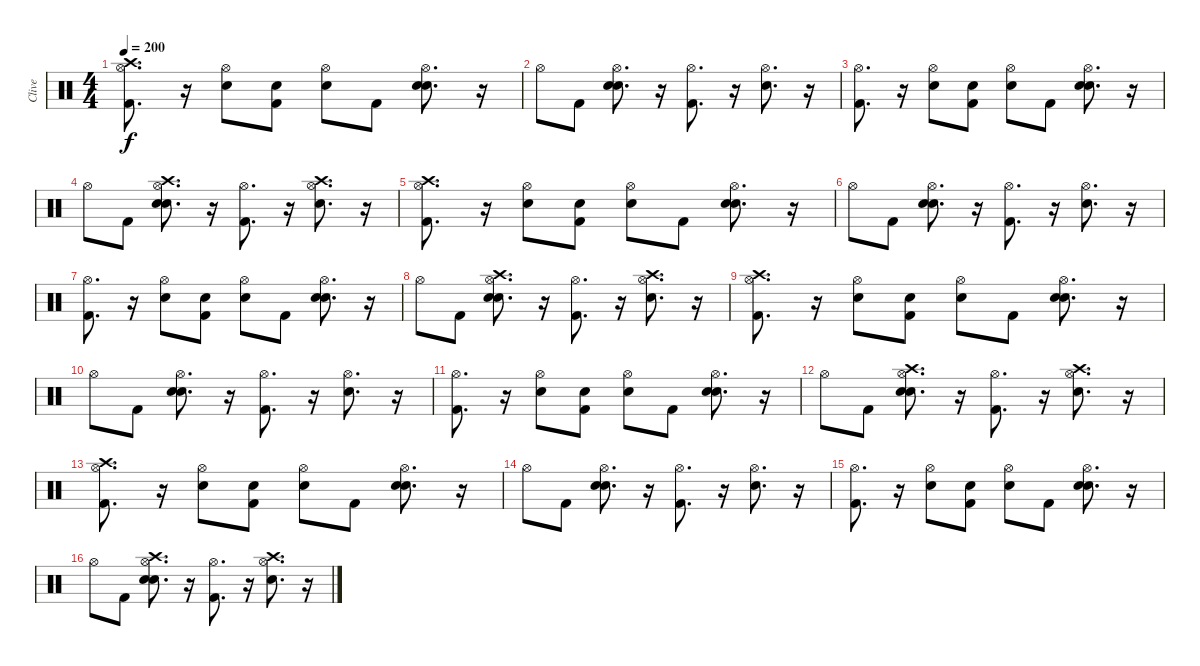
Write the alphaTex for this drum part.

\track ("Clive" "Clive") {instrument percussion}
\staff {score}
\articulation defaults
\ts (4 4)
\tempo 200
\clef neutral
\ks c
("Kick (hit) 2" "Hi-Hat (open)" "Crash high (hit)").8{d dy f} r.16 ("Snare (hit) 2" "Hi-Hat (open)").8 ("Snare (hit)" "Kick (hit) 2").8 ("Snare (hit)" "Hi-Hat (open)").8 "Kick (hit) 2".8 ("Snare (hit)" "Snare (hit) 2" "Hi-Hat (open)").8{d} r.16 |
"Hi-Hat (open)".8 "Kick (hit) 2".8 ("Snare (hit)" "Snare (hit) 2" "Hi-Hat (open)").8{d} r.16 ("Kick (hit) 2" "Hi-Hat (open)").8{d} r.16 ("Snare (hit) 2" "Hi-Hat (open)").8{d} r.16 |
("Kick (hit) 2" "Hi-Hat (open)").8{d} r.16 ("Snare (hit) 2" "Hi-Hat (open)").8 ("Snare (hit)" "Kick (hit) 2").8 ("Snare (hit)" "Hi-Hat (open)").8 "Kick (hit) 2".8 ("Snare (hit)" "Snare (hit) 2" "Hi-Hat (open)").8{d} r.16 |
"Hi-Hat (open)".8 "Kick (hit) 2".8 ("Snare (hit)" "Snare (hit) 2" "Hi-Hat (open)" "Crash high (hit)").8{d} r.16 ("Kick (hit) 2" "Hi-Hat (open)").8{d} r.16 ("Snare (hit) 2" "Hi-Hat (open)" "Crash high (hit)").8{d} r.16 |
("Kick (hit) 2" "Hi-Hat (open)" "Crash high (hit)").8{d} r.16 ("Snare (hit) 2" "Hi-Hat (open)").8 ("Snare (hit)" "Kick (hit) 2").8 ("Snare (hit)" "Hi-Hat (open)").8 "Kick (hit) 2".8 ("Snare (hit)" "Snare (hit) 2" "Hi-Hat (open)").8{d} r.16 |
"Hi-Hat (open)".8 "Kick (hit) 2".8 ("Snare (hit)" "Snare (hit) 2" "Hi-Hat (open)").8{d} r.16 ("Kick (hit) 2" "Hi-Hat (open)").8{d} r.16 ("Snare (hit) 2" "Hi-Hat (open)").8{d} r.16 |
("Kick (hit) 2" "Hi-Hat (open)").8{d} r.16 ("Snare (hit) 2" "Hi-Hat (open)").8 ("Snare (hit)" "Kick (hit) 2").8 ("Snare (hit)" "Hi-Hat (open)").8 "Kick (hit) 2".8 ("Snare (hit)" "Snare (hit) 2" "Hi-Hat (open)").8{d} r.16 |
"Hi-Hat (open)".8 "Kick (hit) 2".8 ("Snare (hit)" "Snare (hit) 2" "Hi-Hat (open)" "Crash high (hit)").8{d} r.16 ("Kick (hit) 2" "Hi-Hat (open)").8{d} r.16 ("Snare (hit) 2" "Hi-Hat (open)" "Crash high (hit)").8{d} r.16 |
("Kick (hit) 2" "Hi-Hat (open)" "Crash high (hit)").8{d} r.16 ("Snare (hit) 2" "Hi-Hat (open)").8 ("Snare (hit)" "Kick (hit) 2").8 ("Snare (hit)" "Hi-Hat (open)").8 "Kick (hit) 2".8 ("Snare (hit)" "Snare (hit) 2" "Hi-Hat (open)").8{d} r.16 |
"Hi-Hat (open)".8 "Kick (hit) 2".8 ("Snare (hit)" "Snare (hit) 2" "Hi-Hat (open)").8{d} r.16 ("Kick (hit) 2" "Hi-Hat (open)").8{d} r.16 ("Snare (hit) 2" "Hi-Hat (open)").8{d} r.16 |
("Kick (hit) 2" "Hi-Hat (open)").8{d} r.16 ("Snare (hit) 2" "Hi-Hat (open)").8 ("Snare (hit)" "Kick (hit) 2").8 ("Snare (hit)" "Hi-Hat (open)").8 "Kick (hit) 2".8 ("Snare (hit)" "Snare (hit) 2" "Hi-Hat (open)").8{d} r.16 |
"Hi-Hat (open)".8 "Kick (hit) 2".8 ("Snare (hit)" "Snare (hit) 2" "Hi-Hat (open)" "Crash high (hit)").8{d} r.16 ("Kick (hit) 2" "Hi-Hat (open)").8{d} r.16 ("Snare (hit) 2" "Hi-Hat (open)" "Crash high (hit)").8{d} r.16 |
("Kick (hit) 2" "Hi-Hat (open)" "Crash high (hit)").8{d} r.16 ("Snare (hit) 2" "Hi-Hat (open)").8 ("Snare (hit)" "Kick (hit) 2").8 ("Snare (hit)" "Hi-Hat (open)").8 "Kick (hit) 2".8 ("Snare (hit)" "Snare (hit) 2" "Hi-Hat (open)").8{d} r.16 |
"Hi-Hat (open)".8 "Kick (hit) 2".8 ("Snare (hit)" "Snare (hit) 2" "Hi-Hat (open)").8{d} r.16 ("Kick (hit) 2" "Hi-Hat (open)").8{d} r.16 ("Snare (hit) 2" "Hi-Hat (open)").8{d} r.16 |
("Kick (hit) 2" "Hi-Hat (open)").8{d} r.16 ("Snare (hit) 2" "Hi-Hat (open)").8 ("Snare (hit)" "Kick (hit) 2").8 ("Snare (hit)" "Hi-Hat (open)").8 "Kick (hit) 2".8 ("Snare (hit)" "Snare (hit) 2" "Hi-Hat (open)").8{d} r.16 |
"Hi-Hat (open)".8 "Kick (hit) 2".8 ("Snare (hit)" "Snare (hit) 2" "Hi-Hat (open)" "Crash high (hit)").8{d} r.16 ("Kick (hit) 2" "Hi-Hat (open)").8{d} r.16 ("Snare (hit) 2" "Hi-Hat (open)" "Crash high (hit)").8{d} r.16
